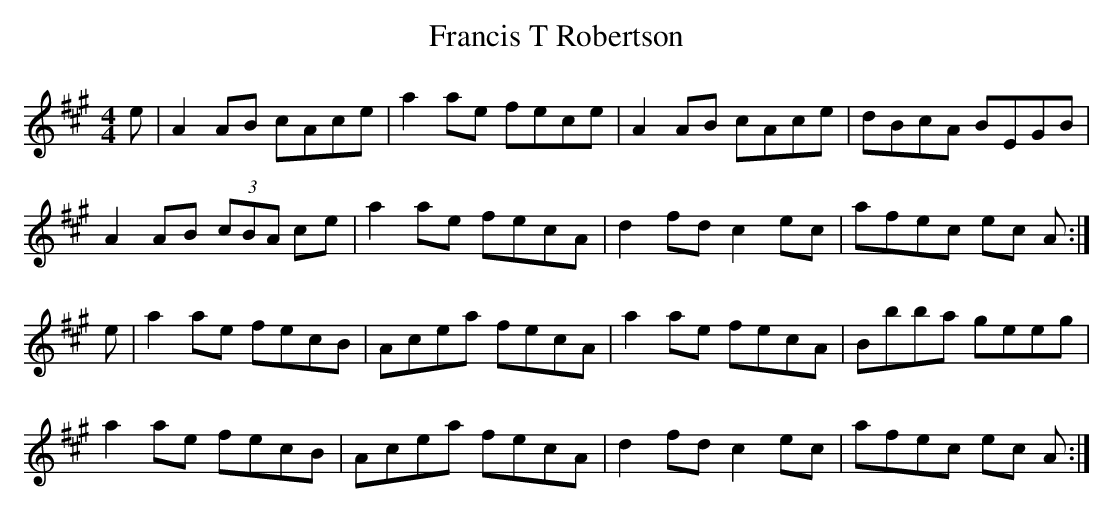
X:1
T:Francis T Robertson
M:4/4
L:1/8
K:A
e|A2 AB cAce|a2 ae fece|A2 AB cAce|dBcA BEGB|
A2 AB (3cBA ce|a2 ae fecA|d2 fd c2 ec|afec ec A:|
e|a2 ae fecB|Acea fecA|a2 ae fecA|Bbba geeg|
a2 ae fecB|Acea fecA|d2 fd c2 ec|afec ec A:|
